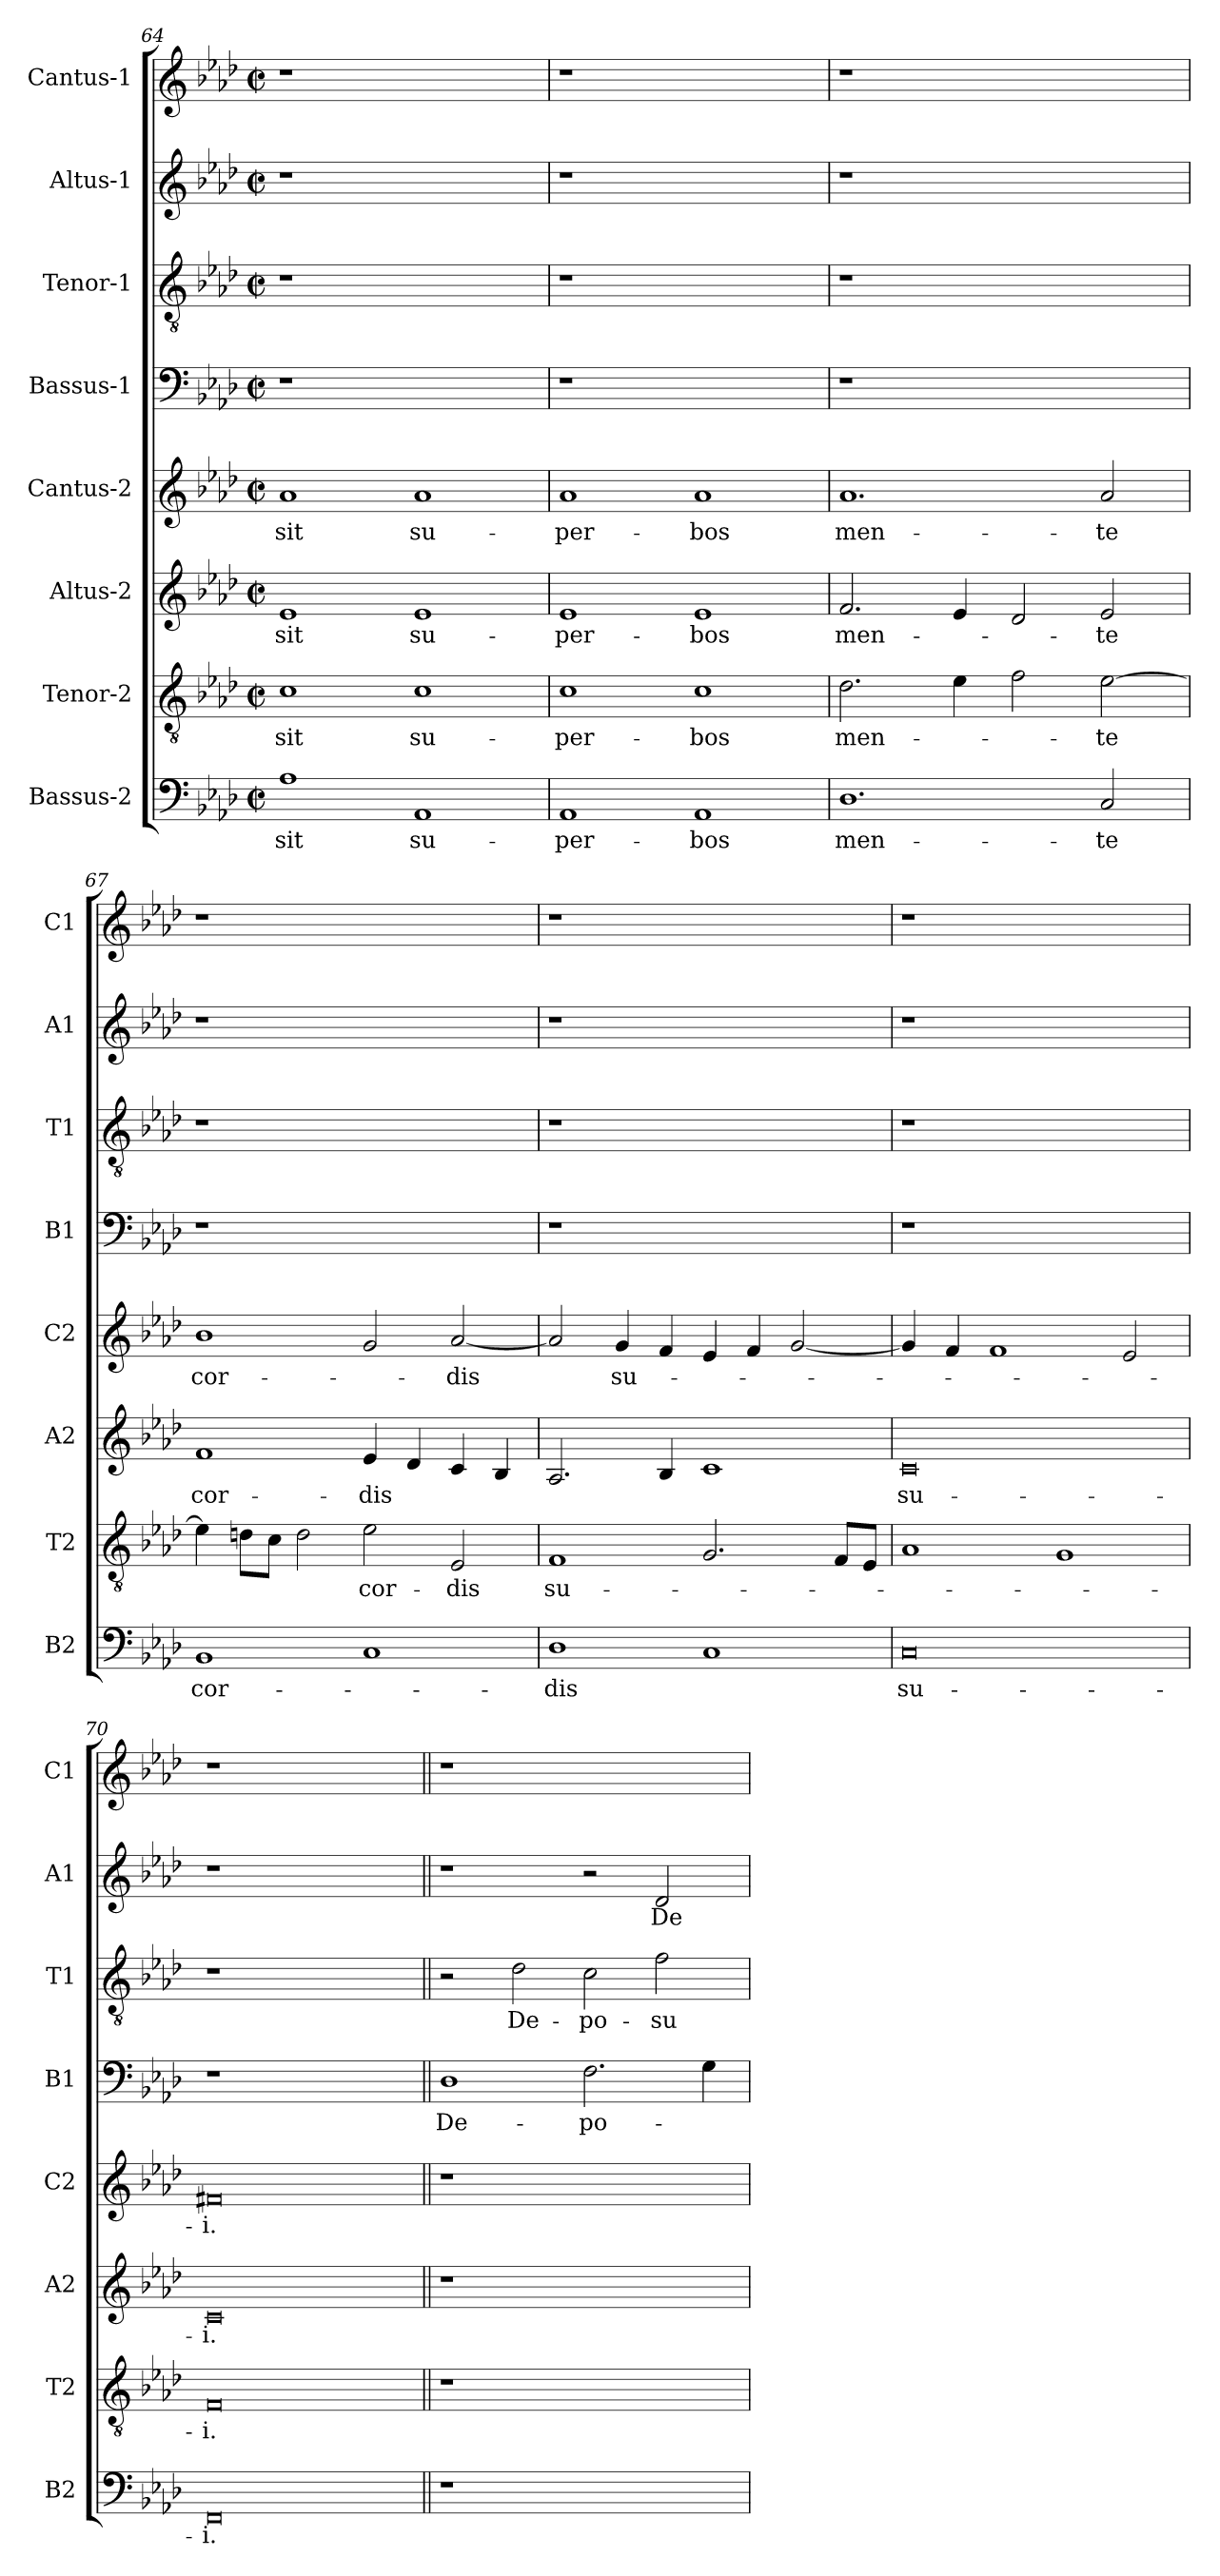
**kern	**text	**kern	**text	**kern	**text	**kern	**text	**kern	**text	**kern	**text	**kern	**text	**kern
*part8	*part8	*part7	*part7	*part6	*part6	*part5	*part5	*part4	*part4	*part3	*part3	*part2	*part2	*part1
*staff8	*staff8	*staff7	*staff7	*staff6	*staff6	*staff5	*staff5	*staff4	*staff4	*staff3	*staff3	*staff2	*staff2	*staff1
*I"Bassus-2	*	*I"Tenor-2	*	*I"Altus-2	*	*I"Cantus-2	*	*I"Bassus-1	*	*I"Tenor-1	*	*I"Altus-1	*	*I"Cantus-1
*I'B2	*	*I'T2	*	*I'A2	*	*I'C2	*	*I'B1	*	*I'T1	*	*I'A1	*	*I'C1
!!LO:LB:g=z
*clefF4	*	*clefGv2	*	*clefG2	*	*clefG2	*	*clefF4	*	*clefGv2	*	*clefG2	*	*clefG2
*k[b-e-a-d-]	*	*k[b-e-a-d-]	*	*k[b-e-a-d-]	*	*k[b-e-a-d-]	*	*k[b-e-a-d-]	*	*k[b-e-a-d-]	*	*k[b-e-a-d-]	*	*k[b-e-a-d-]
*A-:	*	*A-:	*	*A-:	*	*A-:	*	*A-:	*	*A-:	*	*A-:	*	*A-:
*M2/2	*	*M2/2	*	*M2/2	*	*M2/2	*	*M2/2	*	*M2/2	*	*M2/2	*	*M2/2
*met(c|)	*	*met(c|)	*	*met(c|)	*	*met(c|)	*	*met(c|)	*	*met(c|)	*	*met(c|)	*	*met(c|)
=64	=64	=64	=64	=64	=64	=64	=64	=64	=64	=64	=64	=64	=64	=64
!	!LO:LY:b	!	!LO:LY:b	!	!LO:LY:b	!	!LO:LY:b	!	!	!	!	!	!	!
1A-	-sit	1c	-sit	1e-	-sit	1a-	-sit	1r	.	1r	.	1r	.	1r
!	!LO:LY:b	!	!LO:LY:b	!	!LO:LY:b	!	!LO:LY:b	!	!	!	!	!	!	!
1AA-	su-	1c	su-	1e-	su-	1a-	su-	1ryy	.	1ryy	.	1ryy	.	1ryy
=65	=65	=65	=65	=65	=65	=65	=65	=65	=65	=65	=65	=65	=65	=65
!	!LO:LY:b	!	!LO:LY:b	!	!LO:LY:b	!	!LO:LY:b	!	!	!	!	!	!	!
1AA-	-per-	1c	-per-	1e-	-per-	1a-	-per-	1r	.	1r	.	1r	.	1r
!	!LO:LY:b	!	!LO:LY:b	!	!LO:LY:b	!	!LO:LY:b	!	!	!	!	!	!	!
1AA-	-bos	1c	-bos	1e-	-bos	1a-	-bos	1ryy	.	1ryy	.	1ryy	.	1ryy
=66	=66	=66	=66	=66	=66	=66	=66	=66	=66	=66	=66	=66	=66	=66
!	!LO:LY:b	!	!LO:LY:b	!	!LO:LY:b	!	!LO:LY:b	!	!	!	!	!	!	!
1.D-	men-	2.d-\	men-	2.f/	men-	1.a-	men-	1r	.	1r	.	1r	.	1r
.	.	4e-\	.	4e-/	.	.	.	.	.	.	.	.	.	.
.	.	2f\	.	2d-/	.	.	.	1ryy	.	1ryy	.	1ryy	.	1ryy
!	!LO:LY:b	!	!LO:LY:b	!	!LO:LY:b	!	!LO:LY:b	!	!	!	!	!	!	!
2C/	-te	[2e-\	-te	2e-/	-te	2a-/	-te	.	.	.	.	.	.	.
=67	=67	=67	=67	=67	=67	=67	=67	=67	=67	=67	=67	=67	=67	=67
!	!LO:LY:b	!	!	!	!LO:LY:b	!	!LO:LY:b	!	!	!	!	!	!	!
1BB-	cor-	4e-\]	.	1f	cor-	1b-	cor-	1r	.	1r	.	1r	.	1r
.	.	8dn\L	.	.	.	.	.	.	.	.	.	.	.	.
.	.	8c\J	.	.	.	.	.	.	.	.	.	.	.	.
.	.	2d\	.	.	.	.	.	.	.	.	.	.	.	.
!	!	!	!LO:LY:b	!	!LO:LY:b	!	!	!	!	!	!	!	!	!
1C	.	2e-\	cor-	4e-/	-dis	2g/	.	1ryy	.	1ryy	.	1ryy	.	1ryy
.	.	.	.	4d-/	.	.	.	.	.	.	.	.	.	.
!	!	!	!LO:LY:b	!	!	!	!LO:LY:b	!	!	!	!	!	!	!
.	.	2E-/	-dis	4c/	.	[2a-/	-dis	.	.	.	.	.	.	.
.	.	.	.	4B-/	.	.	.	.	.	.	.	.	.	.
=68	=68	=68	=68	=68	=68	=68	=68	=68	=68	=68	=68	=68	=68	=68
!	!LO:LY:b	!	!LO:LY:b	!	!	!	!	!	!	!	!	!	!	!
1D-	-dis	1F	su-	2.A-/	.	2a-/]	.	1r	.	1r	.	1r	.	1r
!	!	!	!	!	!	!	!LO:LY:b	!	!	!	!	!	!	!
.	.	.	.	.	.	4g/	su-	.	.	.	.	.	.	.
.	.	.	.	4B-/	.	4f/	.	.	.	.	.	.	.	.
1C	.	2.G/	.	1c	.	4e-/	.	1ryy	.	1ryy	.	1ryy	.	1ryy
.	.	.	.	.	.	4f/	.	.	.	.	.	.	.	.
.	.	.	.	.	.	[2g/	.	.	.	.	.	.	.	.
.	.	8F/L	.	.	.	.	.	.	.	.	.	.	.	.
.	.	8E-/J	.	.	.	.	.	.	.	.	.	.	.	.
=69	=69	=69	=69	=69	=69	=69	=69	=69	=69	=69	=69	=69	=69	=69
!	!LO:LY:b	!	!	!	!LO:LY:b	!	!	!	!	!	!	!	!	!
0C	su-	1A-	.	0c	su-	4g/]	.	1r	.	1r	.	1r	.	1r
.	.	.	.	.	.	4f/	.	.	.	.	.	.	.	.
.	.	.	.	.	.	1f	.	.	.	.	.	.	.	.
.	.	1G	.	.	.	.	.	1ryy	.	1ryy	.	1ryy	.	1ryy
.	.	.	.	.	.	2e-/	.	.	.	.	.	.	.	.
=70	=70	=70	=70	=70	=70	=70	=70	=70	=70	=70	=70	=70	=70	=70
!	!LO:LY:b	!	!LO:LY:b	!	!LO:LY:b	!	!LO:LY:b	!	!	!	!	!	!	!
0FF	-i.	0F	-i.	0c	-i.	0f#X	-i.	1r	.	1r	.	1r	.	1r
.	.	.	.	.	.	.	.	1ryy	.	1ryy	.	1ryy	.	1ryy
!!LO:LB:g=z
=71||	=71||	=71||	=71||	=71||	=71||	=71||	=71||	=71||	=71||	=71||	=71||	=71||	=71||	=71||
!	!	!	!	!	!	!	!	!	!LO:LY:b	!	!	!	!	!
1r	.	1r	.	1r	.	1r	.	1D-	De-	2r	.	1r	.	1r
!	!	!	!	!	!	!	!	!	!	!	!LO:LY:b	!	!	!
.	.	.	.	.	.	.	.	.	.	2d-\	De-	.	.	.
!	!	!	!	!	!	!	!	!	!LO:LY:b	!	!LO:LY:b	!	!	!
1ryy	.	1ryy	.	1ryy	.	1ryy	.	2.F\	-po-	2c\	-po-	2r	.	1ryy
!	!	!	!	!	!	!	!	!	!	!	!LO:LY:b	!	!LO:LY:b	!
.	.	.	.	.	.	.	.	.	.	2f\	-su-	2d-/	De-	.
.	.	.	.	.	.	.	.	4G\	.	.	.	.	.	.
=	=	=	=	=	=	=	=	=	=	=	=	=	=	=
*-	*-	*-	*-	*-	*-	*-	*-	*-	*-	*-	*-	*-	*-	*-
